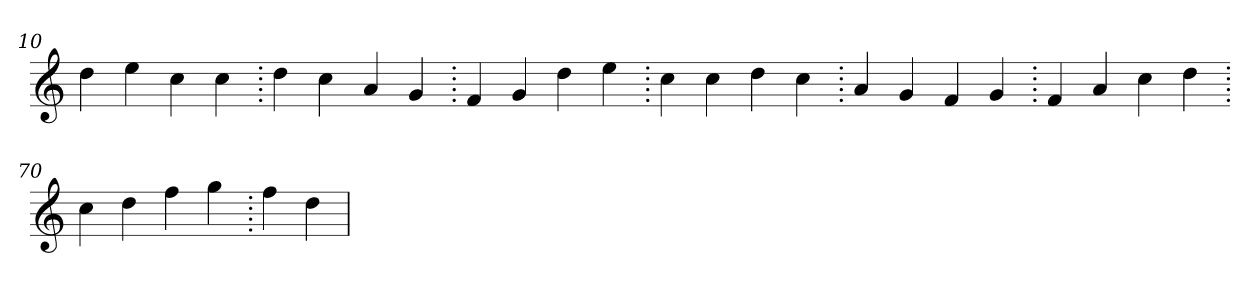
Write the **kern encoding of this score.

**kern
*part1
*staff1
*clefG2
=10.
4dd
4ee
4cc
4cc
=20.
4dd
4cc
4a
4g
=30.
4f
4g
4dd
4ee
=40.
4cc
4cc
4dd
4cc
=50.
4a
4g
4f
4g
=60.
4f
4a
4cc
4dd
=70.
4cc
4dd
4ff
4gg
=80.
4ff
4dd
=
*-
